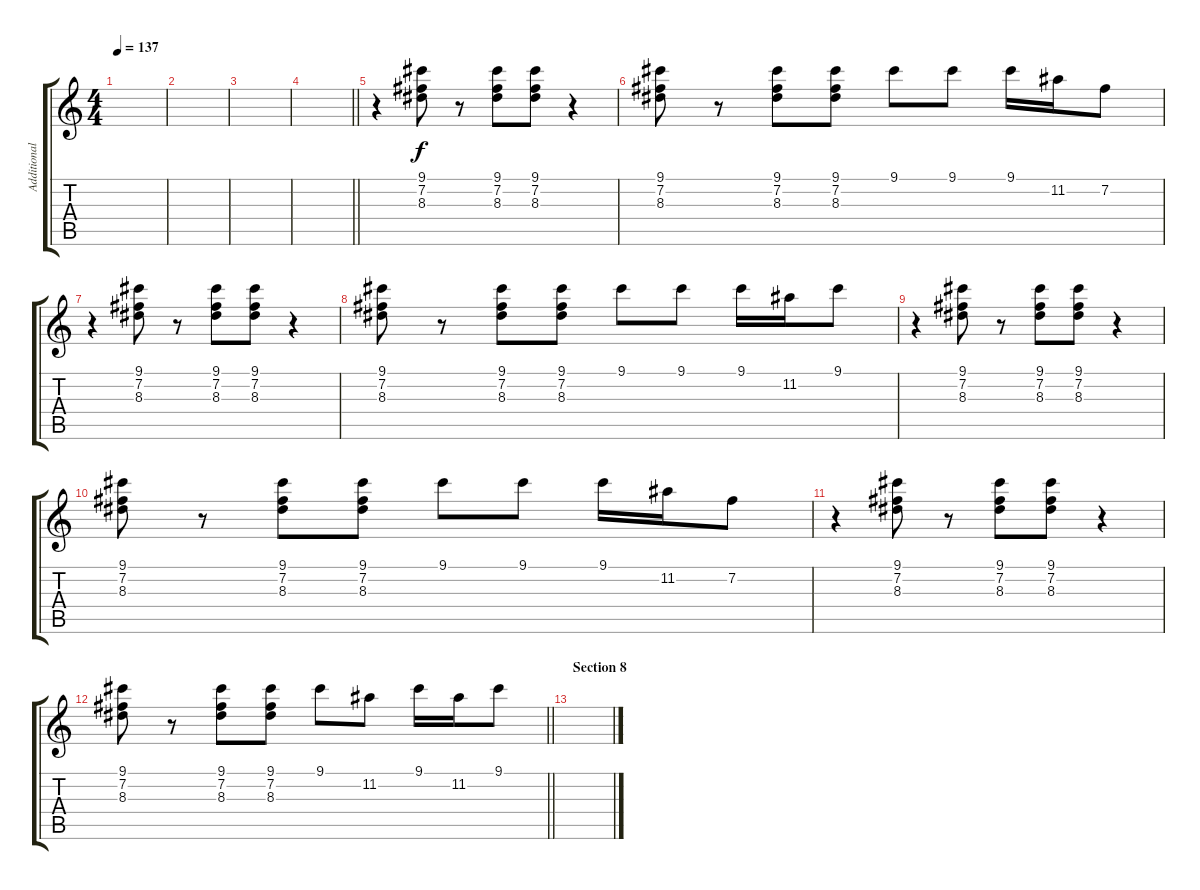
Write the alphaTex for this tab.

\track ("Additional Guitar" "Additional") {instrument overdrivenguitar}
\staff {score tabs}
\tuning (E4 B3 G3 D3 A2 E2) {hide}
\ts (4 4)
\tempo 137
\clef g2
\ks c
|
|
|
\barLineRight lightlight
|
r.4 (9.1 7.2 8.3).8 r.8 (9.1 7.2 8.3).8 (9.1 7.2 8.3).8 r.4 |
(9.1 7.2 8.3).8 r.8 (9.1 7.2 8.3).8 (9.1 7.2 8.3).8 9.1.8 9.1.8 9.1.16 11.2.16 7.2.8 |
r.4 (9.1 7.2 8.3).8 r.8 (9.1 7.2 8.3).8 (9.1 7.2 8.3).8 r.4 |
(9.1 7.2 8.3).8 r.8 (9.1 7.2 8.3).8 (9.1 7.2 8.3).8 9.1.8 9.1.8 9.1.16 11.2.16 9.1.8 |
r.4 (9.1 7.2 8.3).8 r.8 (9.1 7.2 8.3).8 (9.1 7.2 8.3).8 r.4 |
(9.1 7.2 8.3).8 r.8 (9.1 7.2 8.3).8 (9.1 7.2 8.3).8 9.1.8 9.1.8 9.1.16 11.2.16 7.2.8 |
r.4 (9.1 7.2 8.3).8 r.8 (9.1 7.2 8.3).8 (9.1 7.2 8.3).8 r.4 |
\barLineRight lightlight
(9.1 7.2 8.3).8 r.8 (9.1 7.2 8.3).8 (9.1 7.2 8.3).8 9.1.8 11.2.8 9.1.16 11.2.16 9.1.8 |
\section ("" "Section 8")
